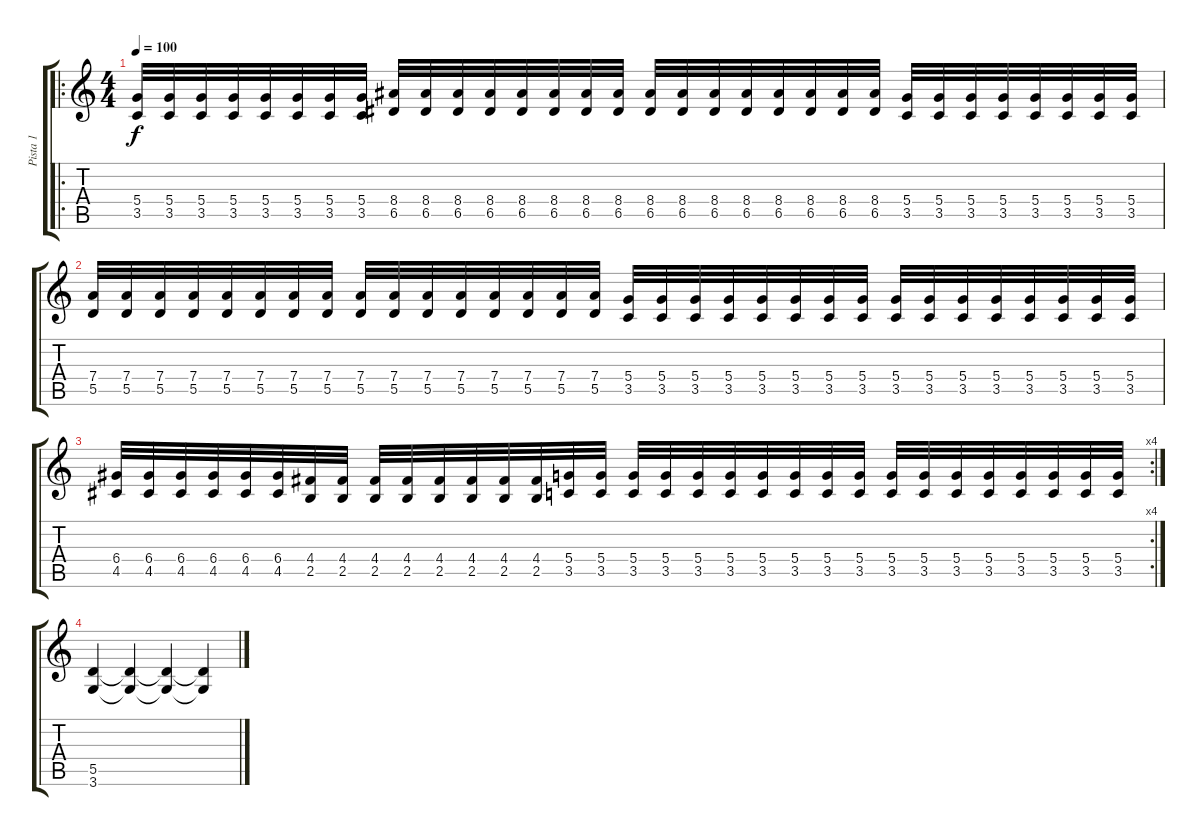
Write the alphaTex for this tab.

\track ("Pista 1" "Pista 1") {instrument distortionguitar}
\staff {score tabs}
\tuning (E4 B3 G3 D3 A2 E2) {hide}
\ro
\ts (4 4)
\tempo 100
\clef g2
\ks c
(5.4 3.5).32{dy f instrument distortionguitar} (5.4 3.5).32 (5.4 3.5).32 (5.4 3.5).32 (5.4 3.5).32 (5.4 3.5).32 (5.4 3.5).32 (5.4 3.5).32 (8.4 6.5).32 (8.4 6.5).32 (8.4 6.5).32 (8.4 6.5).32 (8.4 6.5).32 (8.4 6.5).32 (8.4 6.5).32 (8.4 6.5).32 (8.4 6.5).32 (8.4 6.5).32 (8.4 6.5).32 (8.4 6.5).32 (8.4 6.5).32 (8.4 6.5).32 (8.4 6.5).32 (8.4 6.5).32 (5.4 3.5).32 (5.4 3.5).32 (5.4 3.5).32 (5.4 3.5).32 (5.4 3.5).32 (5.4 3.5).32 (5.4 3.5).32 (5.4 3.5).32 |
(7.4 5.5).32 (7.4 5.5).32 (7.4 5.5).32 (7.4 5.5).32 (7.4 5.5).32 (7.4 5.5).32 (7.4 5.5).32 (7.4 5.5).32 (7.4 5.5).32 (7.4 5.5).32 (7.4 5.5).32 (7.4 5.5).32 (7.4 5.5).32 (7.4 5.5).32 (7.4 5.5).32 (7.4 5.5).32 (5.4 3.5).32 (5.4 3.5).32 (5.4 3.5).32 (5.4 3.5).32 (5.4 3.5).32 (5.4 3.5).32 (5.4 3.5).32 (5.4 3.5).32 (5.4 3.5).32 (5.4 3.5).32 (5.4 3.5).32 (5.4 3.5).32 (5.4 3.5).32 (5.4 3.5).32 (5.4 3.5).32 (5.4 3.5).32 |
\rc 4
(6.4 4.5).32 (6.4 4.5).32 (6.4 4.5).32 (6.4 4.5).32 (6.4 4.5).32 (6.4 4.5).32 (4.4 2.5).32 (4.4 2.5).32 (4.4 2.5).32 (4.4 2.5).32 (4.4 2.5).32 (4.4 2.5).32 (4.4 2.5).32 (4.4 2.5).32 (5.4 3.5).32 (5.4 3.5).32 (5.4 3.5).32 (5.4 3.5).32 (5.4 3.5).32 (5.4 3.5).32 (5.4 3.5).32 (5.4 3.5).32 (5.4 3.5).32 (5.4 3.5).32 (5.4 3.5).32 (5.4 3.5).32 (5.4 3.5).32 (5.4 3.5).32 (5.4 3.5).32 (5.4 3.5).32 (5.4 3.5).32 (5.4 3.5).32 |
(5.5 3.6).4{volume 10} (5.5{t} 3.6{t}).4{volume 8} (5.5{t} 3.6{t}).4{volume 7} (5.5{t} 3.6{t}).4{volume 6}
